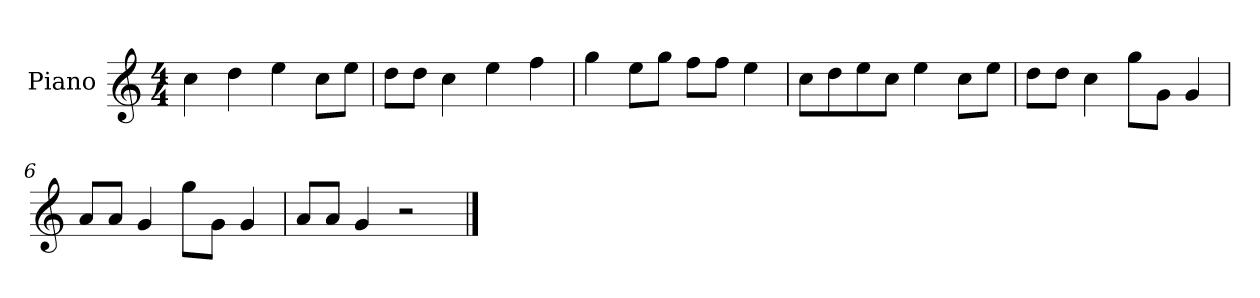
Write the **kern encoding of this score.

**kern
*part1
*staff1
*I"Piano
*I'P-no
*clefG2
*k[]
*M4/4
*MM90
=1
4cc\
4dd\
4ee\
8cc\L
8ee\J
=2
8dd\L
8dd\J
4cc\
4ee\
4ff\
=3
4gg\
8ee\L
8gg\J
8ff\L
8ff\J
4ee\
=4
8cc\L
8dd\
8ee\
8cc\J
4ee\
8cc\L
8ee\J
=5
8dd\L
8dd\J
4cc\
8gg\L
8g\J
4g/
=6
8a/L
8a/J
4g/
8gg\L
8g\J
4g/
!!LO:LB:g=z
=7
8a/L
8a/J
4g/
2r
==
*-
